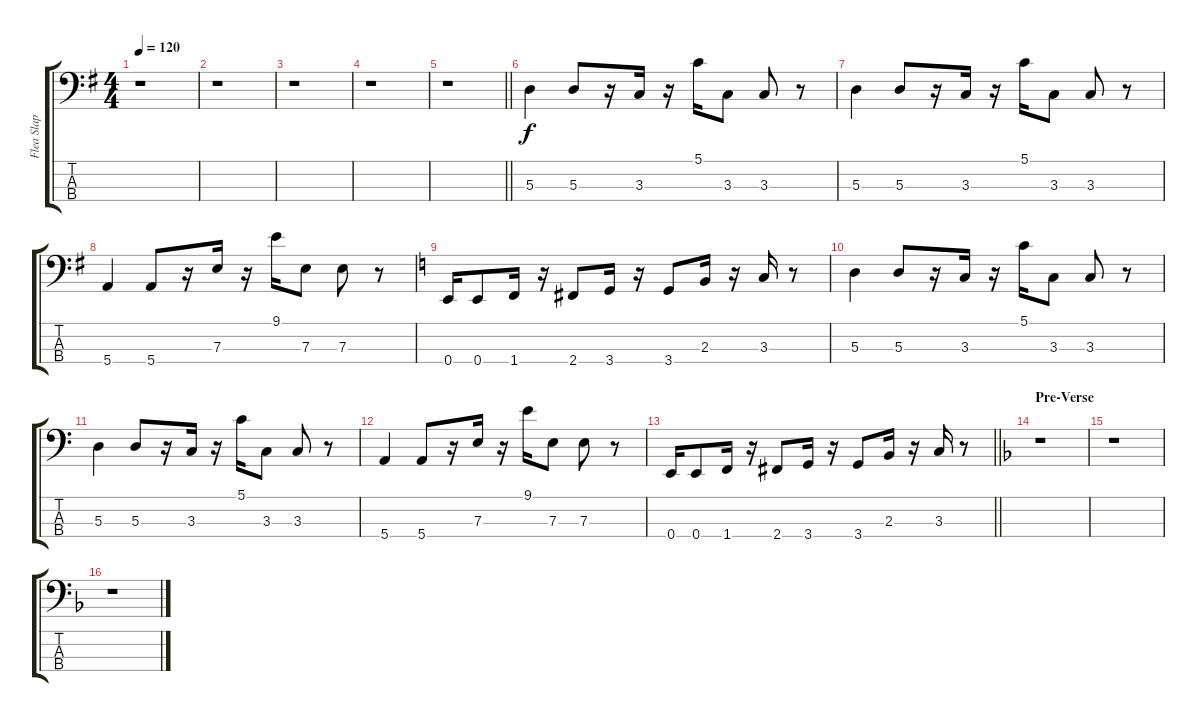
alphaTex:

\track ("Flea Slap" "Flea Slap") {instrument slapbass1}
\staff {score tabs}
\tuning (G2 D2 A1 E1) {hide}
\ts (4 4)
\tempo 120
\clef f4
\ks g
r.1{dy f} |
r.1 |
r.1 |
r.1 |
\barLineRight lightlight
r.1 |
5.3.4 5.3.8 r.16 3.3.16 r.16 5.1.16 3.3.8 3.3.8 r.8 |
5.3.4 5.3.8 r.16 3.3.16 r.16 5.1.16 3.3.8 3.3.8 r.8 |
5.4.4 5.4.8 r.16 7.3.16 r.16 9.1.16 7.3.8 7.3.8 r.8 |
\ks c
0.4.16 0.4.8 1.4.16 r.16 2.4.8 3.4.16 r.16 3.4.8 2.3.16 r.16 3.3.16 r.8 |
5.3.4 5.3.8 r.16 3.3.16 r.16 5.1.16 3.3.8 3.3.8 r.8 |
5.3.4 5.3.8 r.16 3.3.16 r.16 5.1.16 3.3.8 3.3.8 r.8 |
5.4.4 5.4.8 r.16 7.3.16 r.16 9.1.16 7.3.8 7.3.8 r.8 |
\barLineRight lightlight
0.4.16 0.4.8 1.4.16 r.16 2.4.8 3.4.16 r.16 3.4.8 2.3.16 r.16 3.3.16 r.8 |
\section ("" "Pre-Verse")
\ks f
r.1 |
r.1 |
r.1
